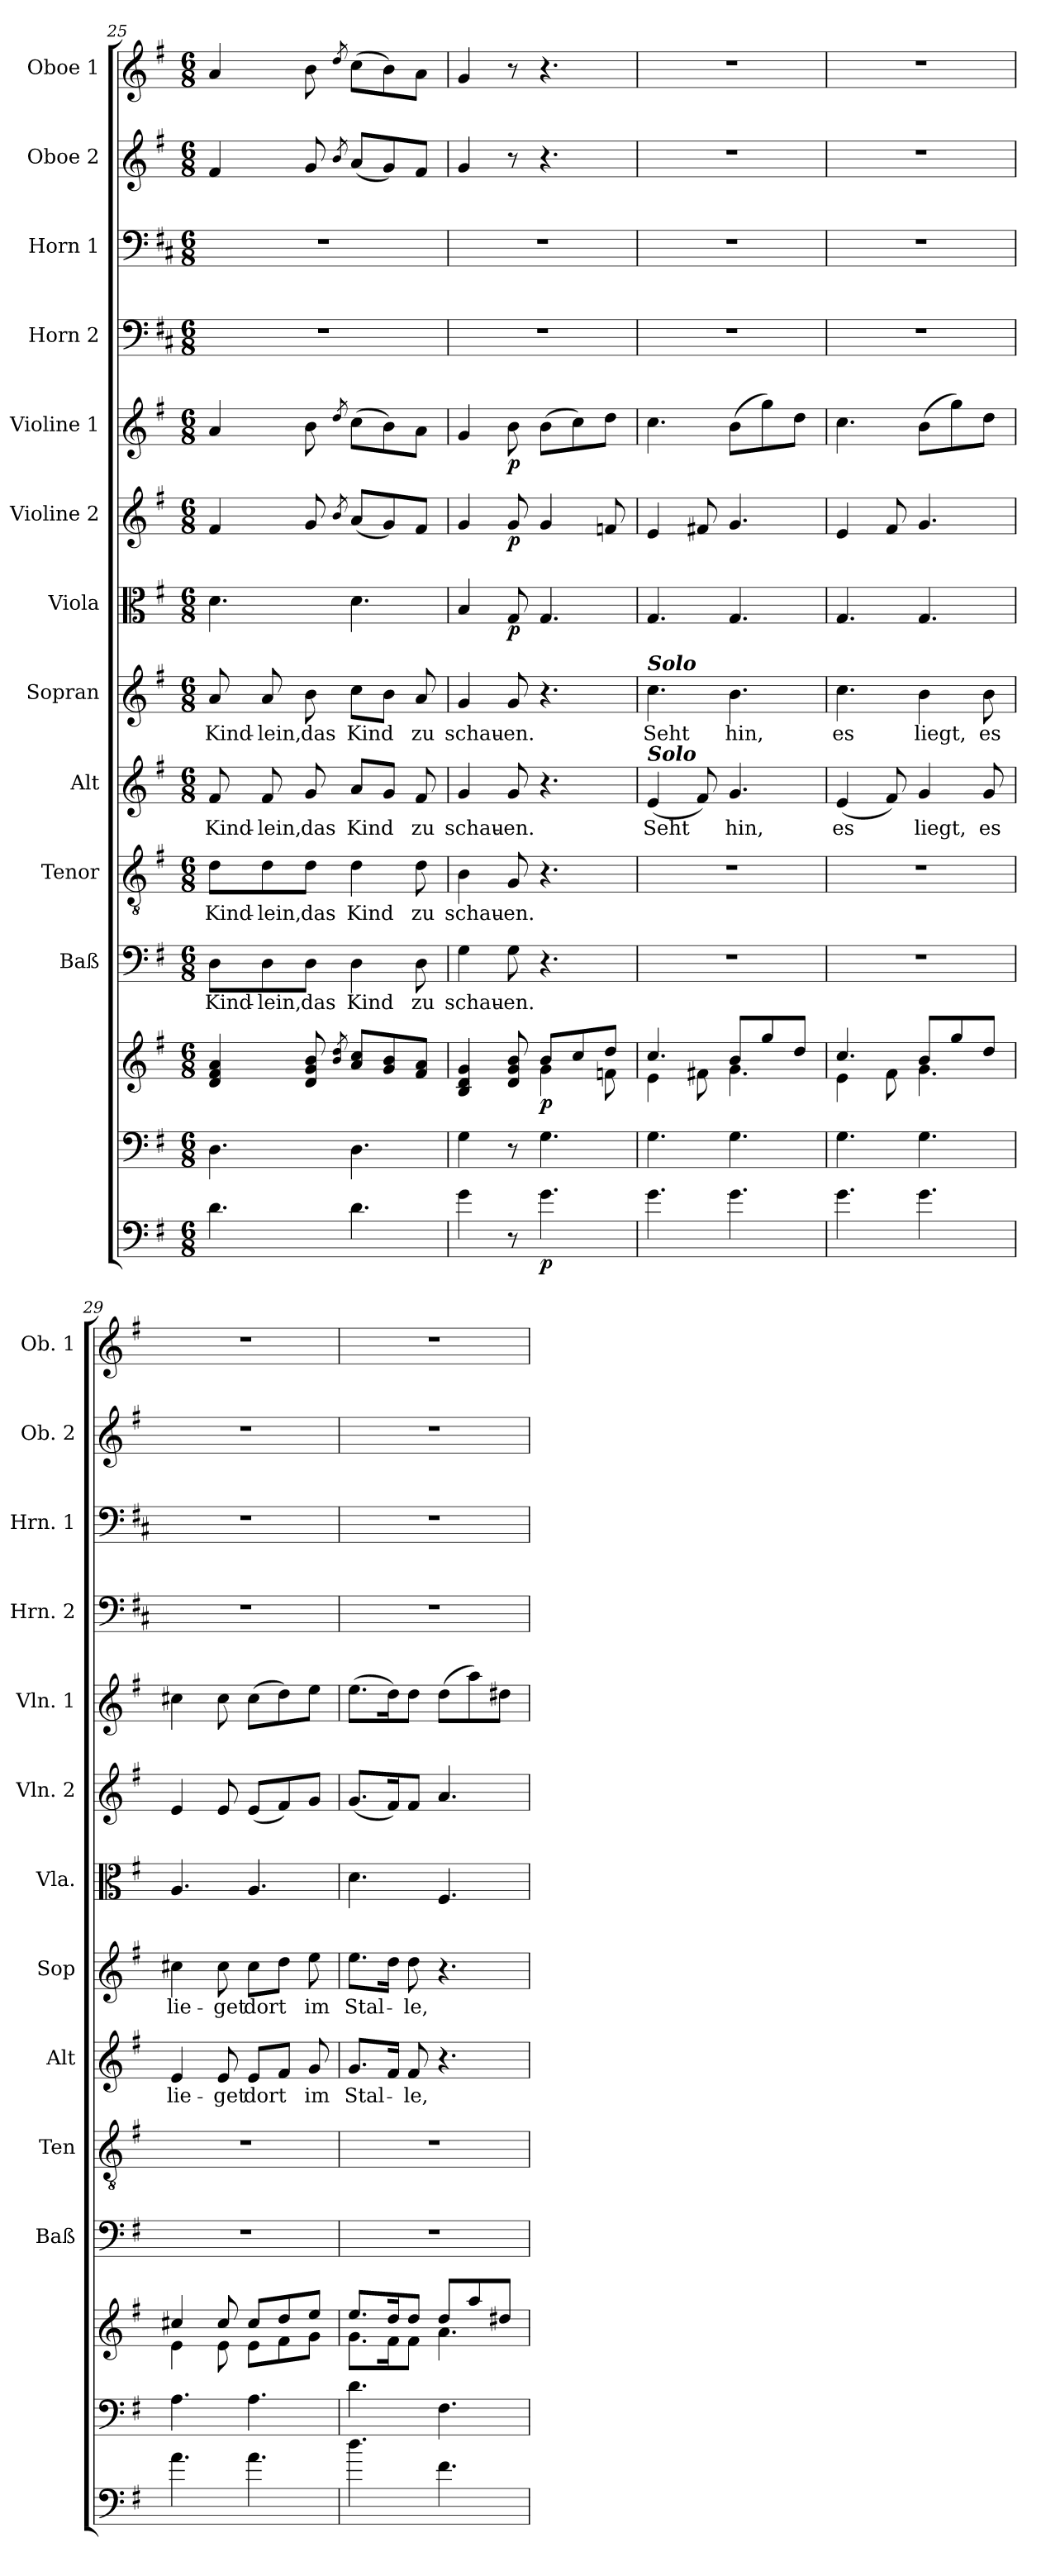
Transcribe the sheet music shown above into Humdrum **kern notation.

**kern	**dynam	**kern	**kern	**dynam	**kern	**text	**kern	**text	**kern	**text	**kern	**text	**kern	**dynam	**kern	**dynam	**kern	**dynam	**kern	**kern	**kern	**kern
*part13	*part13	*part12	*part12	*part12	*part11	*part11	*part10	*part10	*part9	*part9	*part8	*part8	*part7	*part7	*part6	*part6	*part5	*part5	*part4	*part3	*part2	*part1
*staff14	*staff14	*staff13	*staff12	*staff12/13	*staff11	*staff11	*staff10	*staff10	*staff9	*staff9	*staff8	*staff8	*staff7	*staff7	*staff6	*staff6	*staff5	*staff5	*staff4	*staff3	*staff2	*staff1
*	*	*	*	*	*I"Baß	*	*I"Tenor	*	*I"Alt	*	*I"Sopran	*	*I"Viola	*	*I"Violine 2	*	*I"Violine 1	*	*I"Horn 2	*I"Horn 1	*I"Oboe 2	*I"Oboe 1
*	*	*	*	*	*I'Baß	*	*I'Ten	*	*I'Alt	*	*I'Sop	*	*I'Vla.	*	*I'Vln. 2	*	*I'Vln. 1	*	*I'Hrn. 2	*I'Hrn. 1	*I'Ob. 2	*I'Ob. 1
*clefF4	*	*clefF4	*clefG2	*	*clefF4	*	*clefGv2	*	*clefG2	*	*clefG2	*	*clefC3	*	*clefG2	*	*clefG2	*	*clefF4	*clefF4	*clefG2	*clefG2
*ITrd7c12	*	*	*	*	*	*	*	*	*	*	*	*	*	*	*	*	*	*	*ITrd4c7	*ITrd4c7	*	*
*k[f#]	*	*k[f#]	*k[f#]	*	*k[f#]	*	*k[f#]	*	*k[f#]	*	*k[f#]	*	*k[f#]	*	*k[f#]	*	*k[f#]	*	*k[f#]	*k[f#]	*k[f#]	*k[f#]
*G:	*	*G:	*G:	*	*G:	*	*G:	*	*G:	*	*G:	*	*G:	*	*G:	*	*G:	*	*G:	*G:	*G:	*G:
*M6/8	*	*M6/8	*M6/8	*	*M6/8	*	*M6/8	*	*M6/8	*	*M6/8	*	*M6/8	*	*M6/8	*	*M6/8	*	*M6/8	*M6/8	*M6/8	*M6/8
=25	=25	=25	=25	=25	=25	=25	=25	=25	=25	=25	=25	=25	=25	=25	=25	=25	=25	=25	=25	=25	=25	=25
!	!	!	!	!	!	!LO:LY:b	!	!LO:LY:b	!	!LO:LY:b	!	!LO:LY:b	!	!	!	!	!	!	!	!	!	!
4.D\	.	4.D\	4d/ 4f#/ 4a/	.	8D\L	Kind-	8d\L	Kind-	8f#/	Kind-	8a/	Kind-	4.d\	.	4f#/	.	4a/	.	2.r	2.r	4f#/	4a/
!	!	!	!	!	!	!LO:LY:b	!	!LO:LY:b	!	!LO:LY:b	!	!LO:LY:b	!	!	!	!	!	!	!	!	!	!
.	.	.	.	.	8D\	-lein,	8d\	-lein,	8f#/	-lein,	8a/	-lein,	.	.	.	.	.	.	.	.	.	.
!	!	!	!	!	!	!LO:LY:b	!	!LO:LY:b	!	!LO:LY:b	!	!LO:LY:b	!	!	!	!	!	!	!	!	!	!
.	.	.	8d/ 8g/ 8b/	.	8D\J	das	8d\J	das	8g/	das	8b\	das	.	.	8g/	.	8b\	.	.	.	8g/	8b\
.	.	.	8qb/ 8qdd/	.	.	.	.	.	.	.	.	.	.	.	8qb/	.	8qdd/	.	.	.	8qb/	8qdd/
!	!	!	!	!	!	!LO:LY:b	!	!LO:LY:b	!	!LO:LY:b	!	!LO:LY:b	!	!	!	!	!	!	!	!	!	!
4.D\	.	4.D\	8a/ 8cc/L	.	4D\	Kind	4d\	Kind	8a/L	Kind	8cc\L	Kind	4.d\	.	(<8a/L	.	(>8cc\L	.	.	.	(<8a/L	(>8cc\L
.	.	.	8g/ 8b/	.	.	.	.	.	8g/J	.	8b\J	.	.	.	8g/)	.	8b\)	.	.	.	8g/)	8b\)
!	!	!	!	!	!	!LO:LY:b	!	!LO:LY:b	!	!LO:LY:b	!	!LO:LY:b	!	!	!	!	!	!	!	!	!	!
.	.	.	8f#/ 8a/J	.	8D\	zu	8d\	zu	8f#/	zu	8a/	zu	.	.	8f#/J	.	8a\J	.	.	.	8f#/J	8a\J
=26	=26	=26	=26	=26	=26	=26	=26	=26	=26	=26	=26	=26	=26	=26	=26	=26	=26	=26	=26	=26	=26	=26
*	*	*	*^	*	*	*	*	*	*	*	*	*	*	*	*	*	*	*	*	*	*	*
!	!	!	!	!	!	!	!LO:LY:b	!	!LO:LY:b	!	!LO:LY:b	!	!LO:LY:b	!	!	!	!	!	!	!	!	!	!
4G\	.	4G\	4B/ 4d/ 4g/	4.ryy	.	4G\	schau-	4B\	schau-	4g/	schau-	4g/	schau-	4B/	.	4g/	.	4g/	.	2.r	2.r	4g/	4g/
!	!	!	!	!	!	!	!LO:LY:b	!	!LO:LY:b	!	!LO:LY:b	!	!LO:LY:b	!	!LO:DY:b	!	!LO:DY:b	!	!LO:DY:b	!	!	!	!
8r	.	8r	8d/ 8g/ 8b/	.	.	8G\	-en.	8G/	-en.	8g/	-en.	8g/	-en.	8G/	p	8g/	p	8b\	p	.	.	8r	8r
!	!LO:DY:b	!	!	!	!LO:DY:b	!	!	!	!	!	!	!	!	!	!	!	!	!	!	!	!	!	!
4.G\	p	4.G\	8b/L	4g\	p	4.r	.	4.r	.	4.r	.	4.r	.	4.G/	.	4g/	.	(>8b\L	.	.	.	4.r	4.r
.	.	.	8cc/	.	.	.	.	.	.	.	.	.	.	.	.	.	.	8cc\)	.	.	.	.	.
.	.	.	8dd/J	8fn\	.	.	.	.	.	.	.	.	.	.	.	8fn/	.	8dd\J	.	.	.	.	.
=27	=27	=27	=27	=27	=27	=27	=27	=27	=27	=27	=27	=27	=27	=27	=27	=27	=27	=27	=27	=27	=27	=27	=27
!	!	!	!	!	!	!	!	!	!	!	!	!LO:TX:a:Bi:t=Solo	!	!	!	!	!	!	!	!	!	!	!
!	!	!	!	!	!	!	!	!	!	!LO:TX:a:Bi:t=Solo	!	!	!	!	!	!	!	!	!	!	!	!	!
!	!	!	!	!	!	!	!	!	!	!	!LO:LY:b	!	!LO:LY:b	!	!	!	!	!	!	!	!	!	!
4.G\	.	4.G\	4.cc/	4e\	.	2.r	.	2.r	.	(<4e/	Seht	4.cc\	Seht	4.G/	.	4e/	.	4.cc\	.	2.r	2.r	2.r	2.r
.	.	.	.	8f#X\	.	.	.	.	.	8f#/)	.	.	.	.	.	8f#X/	.	.	.	.	.	.	.
!	!	!	!	!	!	!	!	!	!	!	!LO:LY:b	!	!LO:LY:b	!	!	!	!	!	!	!	!	!	!
4.G\	.	4.G\	8b/L	4.g\	.	.	.	.	.	4.g/	hin,	4.b\	hin,	4.G/	.	4.g/	.	(>8b\L	.	.	.	.	.
.	.	.	8gg/	.	.	.	.	.	.	.	.	.	.	.	.	.	.	8gg\)	.	.	.	.	.
.	.	.	8dd/J	.	.	.	.	.	.	.	.	.	.	.	.	.	.	8dd\J	.	.	.	.	.
!!LO:PB:g=z
=28	=28	=28	=28	=28	=28	=28	=28	=28	=28	=28	=28	=28	=28	=28	=28	=28	=28	=28	=28	=28	=28	=28	=28
!	!	!	!	!	!	!	!	!	!	!	!LO:LY:b	!	!LO:LY:b	!	!	!	!	!	!	!	!	!	!
4.G\	.	4.G\	4.cc/	4e\	.	2.r	.	2.r	.	(<4e/	es	4.cc\	es	4.G/	.	4e/	.	4.cc\	.	2.r	2.r	2.r	2.r
.	.	.	.	8f#\	.	.	.	.	.	8f#/)	.	.	.	.	.	8f#/	.	.	.	.	.	.	.
!	!	!	!	!	!	!	!	!	!	!	!LO:LY:b	!	!LO:LY:b	!	!	!	!	!	!	!	!	!	!
4.G\	.	4.G\	8b/L	4.g\	.	.	.	.	.	4g/	liegt,	4b\	liegt,	4.G/	.	4.g/	.	(>8b\L	.	.	.	.	.
.	.	.	8gg/	.	.	.	.	.	.	.	.	.	.	.	.	.	.	8gg\)	.	.	.	.	.
!	!	!	!	!	!	!	!	!	!	!	!LO:LY:b	!	!LO:LY:b	!	!	!	!	!	!	!	!	!	!
.	.	.	8dd/J	.	.	.	.	.	.	8g/	es	8b\	es	.	.	.	.	8dd\J	.	.	.	.	.
=29	=29	=29	=29	=29	=29	=29	=29	=29	=29	=29	=29	=29	=29	=29	=29	=29	=29	=29	=29	=29	=29	=29	=29
!	!	!	!	!	!	!	!	!	!	!	!LO:LY:b	!	!LO:LY:b	!	!	!	!	!	!	!	!	!	!
4.A\	.	4.A\	4cc#X/	4e\	.	2.r	.	2.r	.	4e/	lie-	4cc#X\	lie-	4.A/	.	4e/	.	4cc#X\	.	2.r	2.r	2.r	2.r
!	!	!	!	!	!	!	!	!	!	!	!LO:LY:b	!	!LO:LY:b	!	!	!	!	!	!	!	!	!	!
.	.	.	8cc#/	8e\	.	.	.	.	.	8e/	-get	8cc#\	-get	.	.	8e/	.	8cc#\	.	.	.	.	.
!	!	!	!	!	!	!	!	!	!	!	!LO:LY:b	!	!LO:LY:b	!	!	!	!	!	!	!	!	!	!
4.A\	.	4.A\	8cc#/L	8e\L	.	.	.	.	.	8e/L	dort	8cc#\L	dort	4.A/	.	(<8e/L	.	(>8cc#\L	.	.	.	.	.
.	.	.	8dd/	8f#\	.	.	.	.	.	8f#/J	.	8dd\J	.	.	.	8f#/)	.	8dd\)	.	.	.	.	.
!	!	!	!	!	!	!	!	!	!	!	!LO:LY:b	!	!LO:LY:b	!	!	!	!	!	!	!	!	!	!
.	.	.	8ee/J	8g\J	.	.	.	.	.	8g/	im	8ee\	im	.	.	8g/J	.	8ee\J	.	.	.	.	.
=30	=30	=30	=30	=30	=30	=30	=30	=30	=30	=30	=30	=30	=30	=30	=30	=30	=30	=30	=30	=30	=30	=30	=30
!	!	!	!	!	!	!	!	!	!	!	!LO:LY:b	!	!LO:LY:b	!	!	!	!	!	!	!	!	!	!
4.d\	.	4.d\	8.ee/L	8.g\L	.	2.r	.	2.r	.	8.g/L	Stal-	8.ee\L	Stal-	4.d\	.	(<8.g/L	.	(>8.ee\L	.	2.r	2.r	2.r	2.r
.	.	.	16dd/k	16f#\k	.	.	.	.	.	16f#/Jk	.	16dd\Jk	.	.	.	16f#/k)	.	16dd\k)	.	.	.	.	.
!	!	!	!	!	!	!	!	!	!	!	!LO:LY:b	!	!LO:LY:b	!	!	!	!	!	!	!	!	!	!
.	.	.	8dd/J	8f#\J	.	.	.	.	.	8f#/	-le,	8dd\	-le,	.	.	8f#/J	.	8dd\J	.	.	.	.	.
4.F#\	.	4.F#\	8dd/L	4.a\	.	.	.	.	.	4.r	.	4.r	.	4.F#/	.	4.a/	.	(>8dd\L	.	.	.	.	.
.	.	.	8aa/	.	.	.	.	.	.	.	.	.	.	.	.	.	.	8aa\)	.	.	.	.	.
.	.	.	8dd#X/J	.	.	.	.	.	.	.	.	.	.	.	.	.	.	8dd#X\J	.	.	.	.	.
*	*	*	*v	*v	*	*	*	*	*	*	*	*	*	*	*	*	*	*	*	*	*	*	*
=	=	=	=	=	=	=	=	=	=	=	=	=	=	=	=	=	=	=	=	=	=	=
*-	*-	*-	*-	*-	*-	*-	*-	*-	*-	*-	*-	*-	*-	*-	*-	*-	*-	*-	*-	*-	*-	*-
